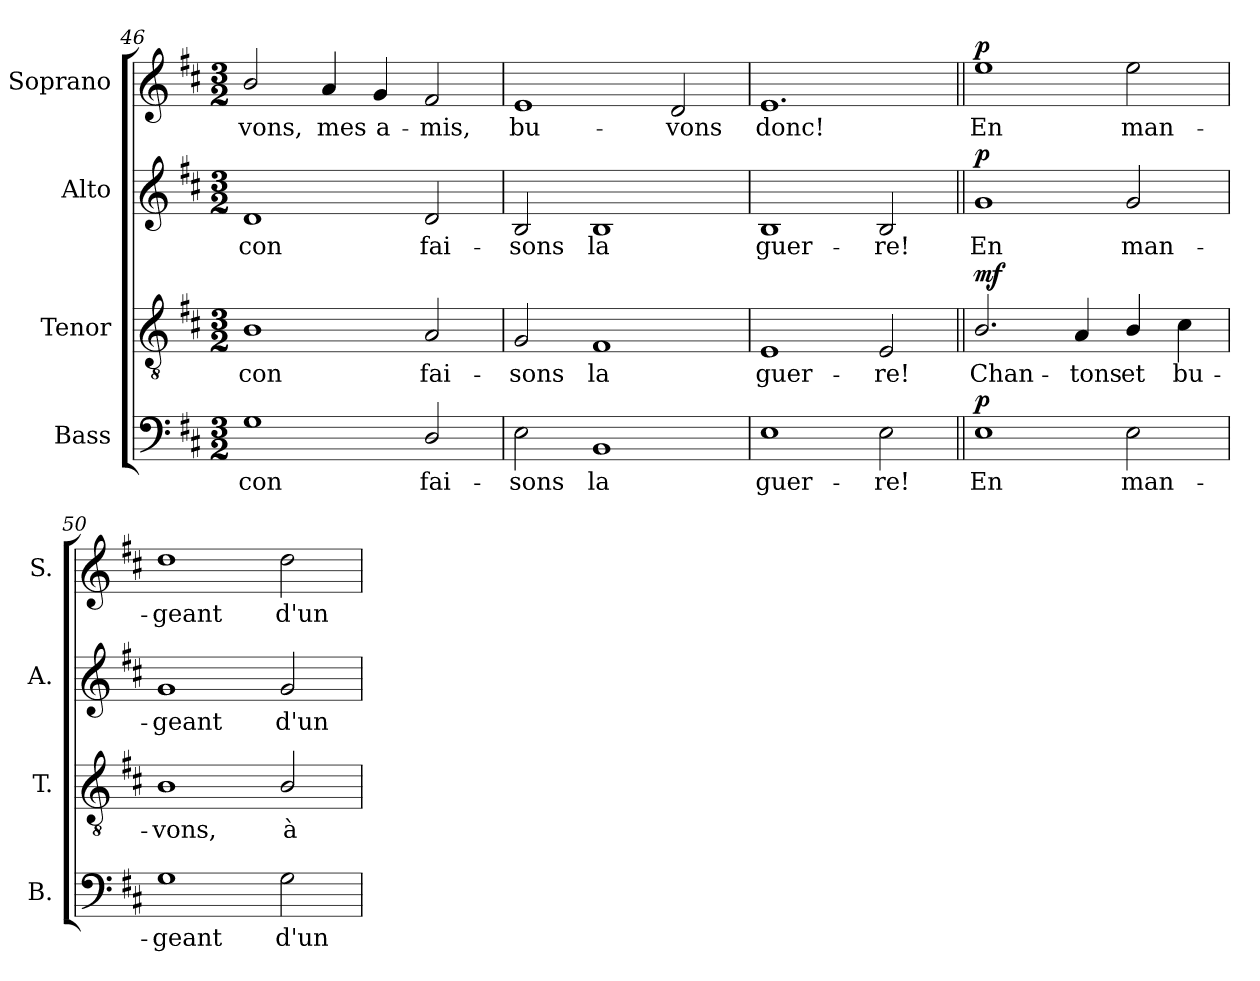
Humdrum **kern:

**kern	**text	**dynam	**kern	**text	**dynam	**kern	**text	**dynam	**kern	**text	**dynam
*part4	*part4	*part4	*part3	*part3	*part3	*part2	*part2	*part2	*part1	*part1	*part1
*staff4	*staff4	*staff4	*staff3	*staff3	*staff3	*staff2	*staff2	*staff2	*staff1	*staff1	*staff1
*I"Bass	*	*	*I"Tenor	*	*	*I"Alto	*	*	*I"Soprano	*	*
*I'B.	*	*	*I'T.	*	*	*I'A.	*	*	*I'S.	*	*
*clefF4	*	*	*clefGv2	*	*	*clefG2	*	*	*clefG2	*	*
*	*	*	*ITrd7c12	*	*	*	*	*	*	*	*
*k[f#c#]	*	*	*k[f#c#]	*	*	*k[f#c#]	*	*	*k[f#c#]	*	*
*D:	*	*	*D:	*	*	*D:	*	*	*D:	*	*
*M3/2	*	*	*M3/2	*	*	*M3/2	*	*	*M3/2	*	*
=46	=46	=46	=46	=46	=46	=46	=46	=46	=46	=46	=46
!	!LO:LY:b:color=#000000	!	!	!	!	!	!	!	!	!	!
!	!	!	!	!LO:LY:b:color=#000000	!	!	!	!	!	!	!
!	!	!	!	!	!	!	!LO:LY:b:color=#000000	!	!	!	!
!	!	!	!	!	!	!	!	!	!	!LO:LY:b:color=#000000	!
1Gi	-con	.	1BBi	-con	.	1di	-con	.	2bi/	-vons,	.
!	!	!	!	!	!	!	!	!	!	!LO:LY:b:color=#000000	!
.	.	.	.	.	.	.	.	.	4ai/	mes	.
!	!	!	!	!	!	!	!	!	!	!LO:LY:b:color=#000000	!
.	.	.	.	.	.	.	.	.	4gi/	a-	.
!	!LO:LY:b:color=#000000	!	!	!	!	!	!	!	!	!	!
!	!	!	!	!LO:LY:b:color=#000000	!	!	!	!	!	!	!
!	!	!	!	!	!	!	!LO:LY:b:color=#000000	!	!	!	!
!	!	!	!	!	!	!	!	!	!	!LO:LY:b:color=#000000	!
2Di/	fai-	.	2AAi/	fai-	.	2di/	fai-	.	2f#i/	-mis,	.
!!LO:LB:g=z
=47	=47	=47	=47	=47	=47	=47	=47	=47	=47	=47	=47
!	!LO:LY:b:color=#000000	!	!	!	!	!	!	!	!	!	!
!	!	!	!	!LO:LY:b:color=#000000	!	!	!	!	!	!	!
!	!	!	!	!	!	!	!LO:LY:b:color=#000000	!	!	!	!
!	!	!	!	!	!	!	!	!	!	!LO:LY:b:color=#000000	!
2Ei\	-sons	.	2GGi/	-sons	.	2Bi/	-sons	.	1ei	bu-	.
!	!LO:LY:b:color=#000000	!	!	!	!	!	!	!	!	!	!
!	!	!	!	!LO:LY:b:color=#000000	!	!	!	!	!	!	!
!	!	!	!	!	!	!	!LO:LY:b:color=#000000	!	!	!	!
1BBi	la	.	1FF#i	la	.	1Bi	la	.	.	.	.
!	!	!	!	!	!	!	!	!	!	!LO:LY:b:color=#000000	!
.	.	.	.	.	.	.	.	.	2di/	-vons	.
=48	=48	=48	=48	=48	=48	=48	=48	=48	=48	=48	=48
!	!LO:LY:b:color=#000000	!	!	!	!	!	!	!	!	!	!
!	!	!	!	!LO:LY:b:color=#000000	!	!	!	!	!	!	!
!	!	!	!	!	!	!	!LO:LY:b:color=#000000	!	!	!	!
!	!	!	!	!	!	!	!	!	!	!LO:LY:b:color=#000000	!
1Ei	guer-	.	1EEi	guer-	.	1Bi	guer-	.	1.ei	donc!	.
!	!LO:LY:b:color=#000000	!	!	!	!	!	!	!	!	!	!
!	!	!	!	!LO:LY:b:color=#000000	!	!	!	!	!	!	!
!	!	!	!	!	!	!	!LO:LY:b:color=#000000	!	!	!	!
2Ei\	-re!	.	2EEi/	-re!	.	2Bi/	-re!	.	.	.	.
=49||	=49||	=49||	=49||	=49||	=49||	=49||	=49||	=49||	=49||	=49||	=49||
!	!LO:LY:b:color=#000000	!	!	!	!	!	!	!	!	!	!
!	!	!	!	!LO:LY:b:color=#000000	!	!	!	!	!	!	!
!	!	!	!	!	!	!	!LO:LY:b:color=#000000	!	!	!	!
!	!	!	!	!	!	!	!	!	!	!LO:LY:b:color=#000000	!
1Ei	En	p	2.BBi/	Chan-	mf	1gi	En	p	1eei	En	p
!	!	!	!	!LO:LY:b:color=#000000	!	!	!	!	!	!	!
.	.	.	4AAi/	-tons	.	.	.	.	.	.	.
!	!LO:LY:b:color=#000000	!	!	!	!	!	!	!	!	!	!
!	!	!	!	!LO:LY:b:color=#000000	!	!	!	!	!	!	!
!	!	!	!	!	!	!	!LO:LY:b:color=#000000	!	!	!	!
!	!	!	!	!	!	!	!	!	!	!LO:LY:b:color=#000000	!
2Ei\	man-	.	4BBi/	et	.	2gi/	man-	.	2eei\	man-	.
!	!	!	!	!LO:LY:b:color=#000000	!	!	!	!	!	!	!
.	.	.	4C#i\	bu-	.	.	.	.	.	.	.
=50	=50	=50	=50	=50	=50	=50	=50	=50	=50	=50	=50
!	!LO:LY:b:color=#000000	!	!	!	!	!	!	!	!	!	!
!	!	!	!	!LO:LY:b:color=#000000	!	!	!	!	!	!	!
!	!	!	!	!	!	!	!LO:LY:b:color=#000000	!	!	!	!
!	!	!	!	!	!	!	!	!	!	!LO:LY:b:color=#000000	!
1Gi	-geant	.	1BBi	-vons,	.	1gi	-geant	.	1ddi	-geant	.
!	!LO:LY:b:color=#000000	!	!	!	!	!	!	!	!	!	!
!	!	!	!	!LO:LY:b:color=#000000	!	!	!	!	!	!	!
!	!	!	!	!	!	!	!LO:LY:b:color=#000000	!	!	!	!
!	!	!	!	!	!	!	!	!	!	!LO:LY:b:color=#000000	!
2Gi\	d'un	.	2BBi/	à	.	2gi/	d'un	.	2ddi\	d'un	.
=	=	=	=	=	=	=	=	=	=	=	=
*-	*-	*-	*-	*-	*-	*-	*-	*-	*-	*-	*-
